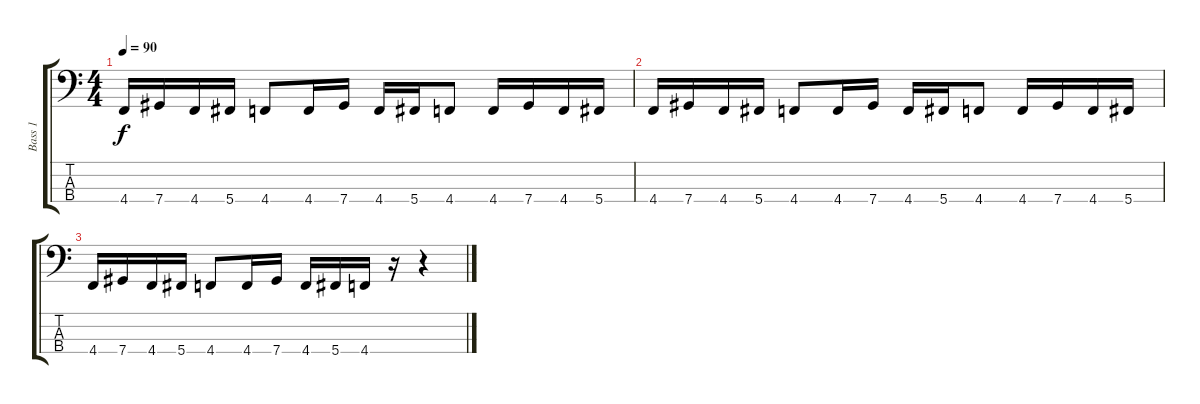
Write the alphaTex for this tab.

\track ("Bass 1" "Bass 1") {instrument electricbasspick}
\staff {score tabs}
\tuning (Gb2 Db2 Ab1 Db1) {hide}
\ts (4 4)
\tempo 90
\clef f4
\ks c
4.4.16{dy f} 7.4.16 4.4.16 5.4.16 4.4.8 4.4.16 7.4.16 4.4.16 5.4.16 4.4.8 4.4.16 7.4.16 4.4.16 5.4.16 |
4.4.16 7.4.16 4.4.16 5.4.16 4.4.8 4.4.16 7.4.16 4.4.16 5.4.16 4.4.8 4.4.16 7.4.16 4.4.16 5.4.16 |
4.4.16 7.4.16 4.4.16 5.4.16 4.4.8 4.4.16 7.4.16 4.4.16 5.4.16 4.4.16 r.16 r.4
